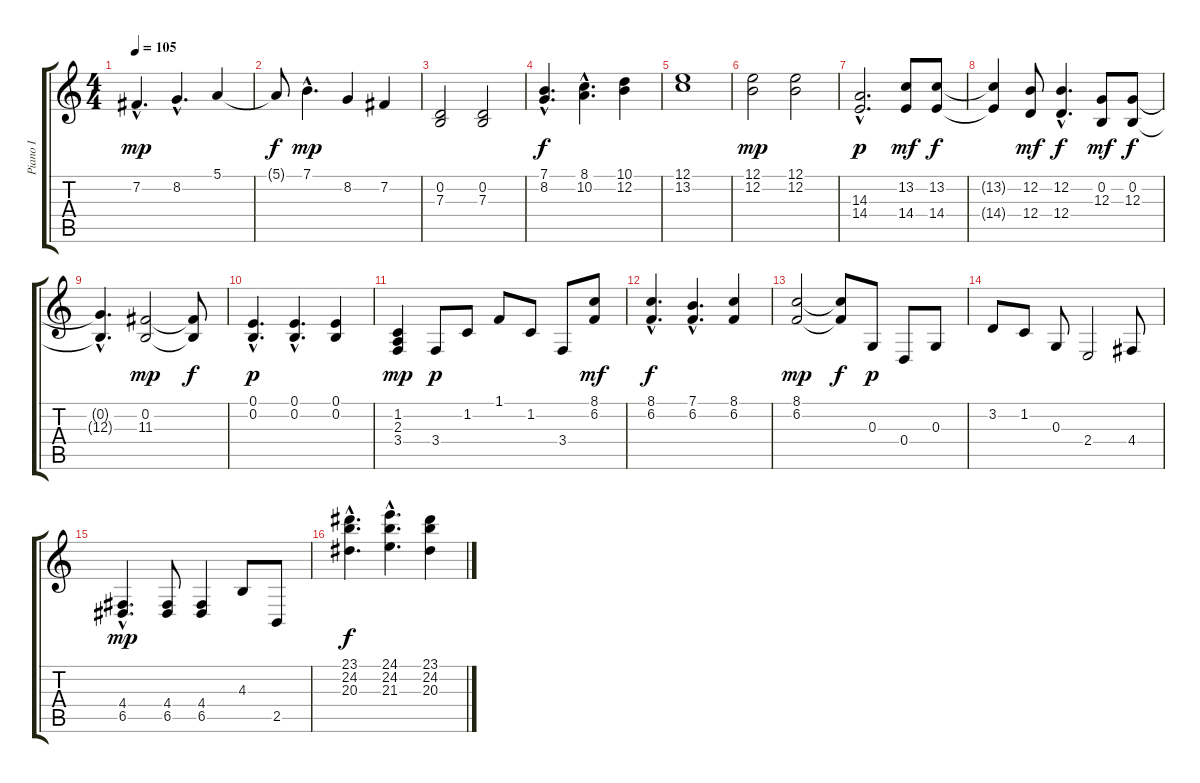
\track ("Piano I" "Piano I") {instrument brightacousticpiano}
\staff {score tabs}
\tuning (E4 B3 G3 D3 A2 E2) {hide}
\ts (4 4)
\tempo 105
\clef g2
\ks c
7.2{hac}.4{d dy mp} 8.2{hac}.4{d} 5.1.4 |
5.1{t}.8{dy f} 7.1{hac}.4{d dy mp} 8.2.4 7.2.4 |
(0.2 7.3).2 (0.2 7.3).2 |
(7.1{hac} 8.2{hac}).4{d dy f} (8.1{hac} 10.2{hac}).4{d} (10.1 12.2).4 |
(12.1 13.2).1 |
(12.1 12.2).2{dy mp} (12.1 12.2).2 |
(14.3{hac} 14.4{hac}).2{d dy p} (13.2 14.4).8{dy mf} (13.2 14.4).8{dy f} |
(13.2{t} 14.4{t}).4 (12.2 12.4).8{dy mf} (12.2{hac} 12.4{hac}).4{d dy f} (0.2 12.3).8{dy mf} (0.2 12.3).8{dy f} |
(0.2{hac t} 12.3{hac t}).4{d} (0.2 11.3).2{dy mp} (0.2{t} 11.3{t}).8{dy f} |
(0.1{hac} 0.2{hac}).4{d dy p} (0.1{hac} 0.2{hac}).4{d} (0.1 0.2).4 |
(1.2 2.3 3.4).4{dy mp} 3.4.8{dy p} 1.2.8 1.1.8 1.2.8 3.4.8 (8.1 6.2).8{dy mf} |
(8.1{hac} 6.2{hac}).4{d dy f} (7.1{hac} 6.2{hac}).4{d} (8.1 6.2).4 |
(8.1 6.2).2{dy mp} (8.1{t} 6.2{t}).8{dy f} 0.3.8{dy p} 0.4.8 0.3.8 |
3.2.8 1.2.8 0.3.8 2.4.2 4.4.8 |
(4.4{hac} 6.5{hac}).4{d dy mp} (4.4 6.5).8 (4.4 6.5).4 4.3.8 2.5.8 |
(23.1{hac} 24.2{hac} 20.3{hac}).4{d dy f} (24.1{hac} 24.2{hac} 21.3{hac}).4{d} (23.1 24.2 20.3).4
